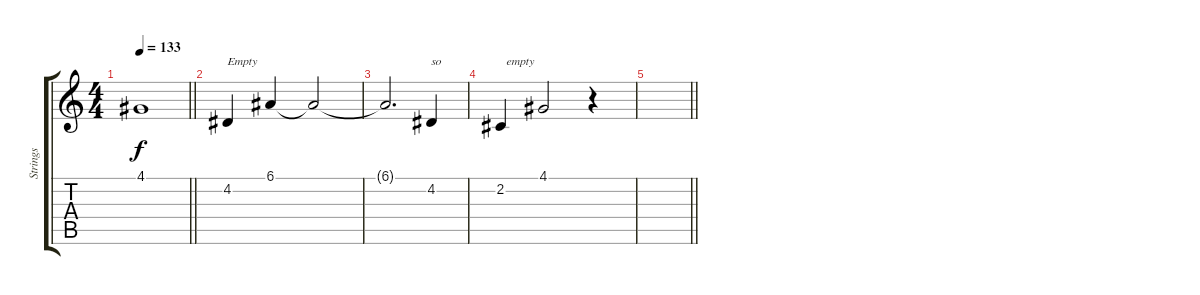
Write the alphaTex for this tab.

\track ("Strings" "Strings") {instrument stringensemble1}
\staff {score tabs}
\tuning (E4 B3 G3 D3 A2 E2) {hide}
\ts (4 4)
\tempo 133
\clef g2
\barLineRight lightlight
\ks c
4.1{t}.1{dy f} |
4.2.4{txt "Empty"} 6.1.4 6.1{t}.2 |
6.1{t}.2{d} 4.2.4{txt "so"} |
2.2.4{txt "  empty"} 4.1.2 r.4 |
\barLineRight lightlight
